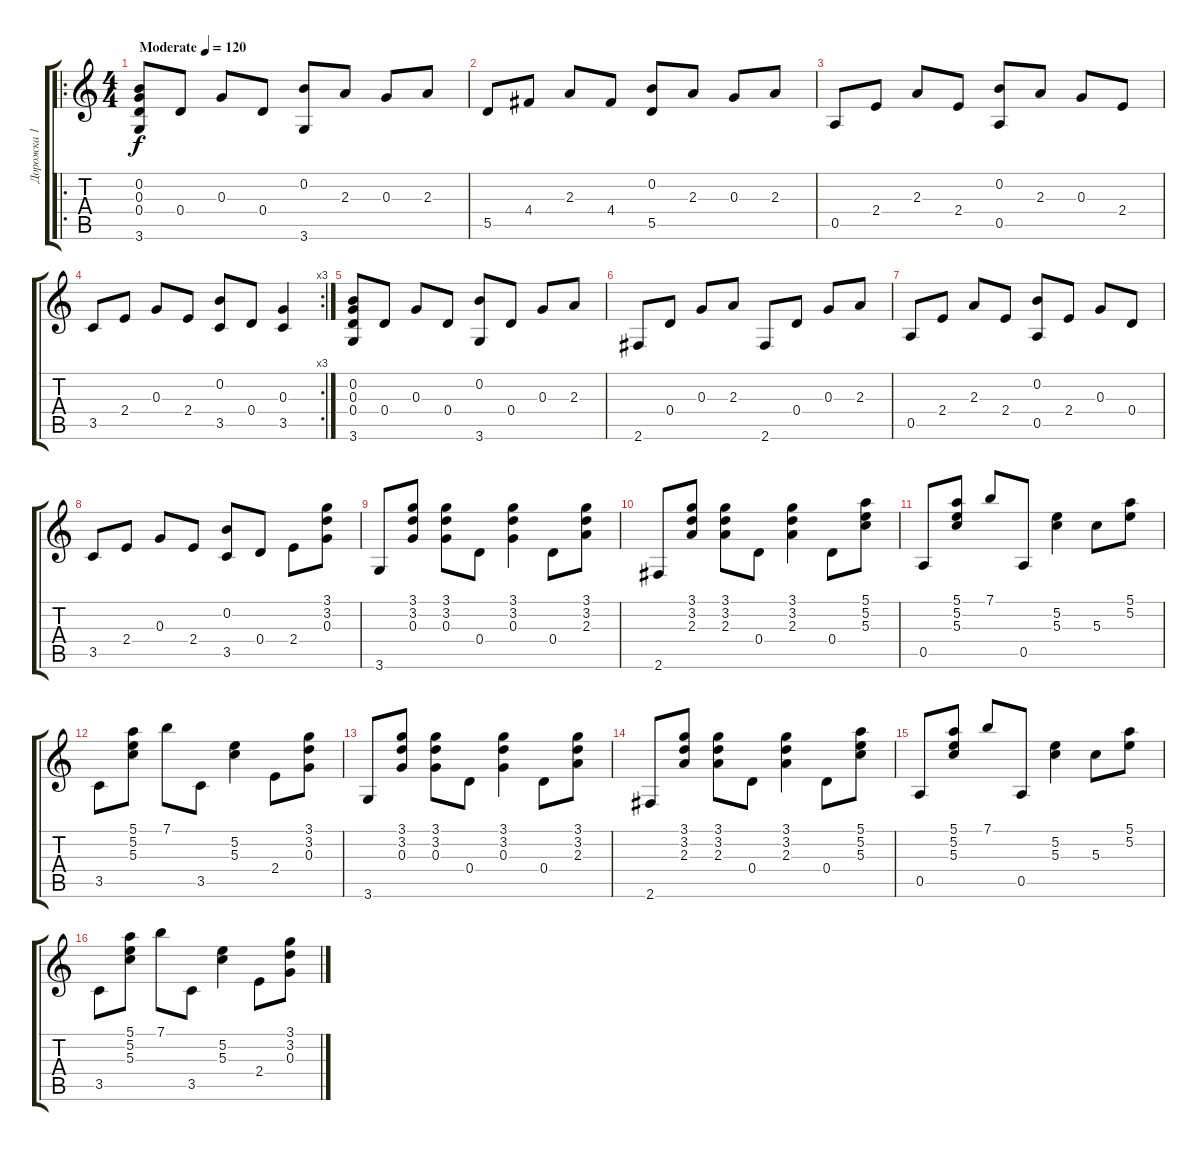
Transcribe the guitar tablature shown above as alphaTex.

\track ("Дорожка 1" "Дорожка 1") {instrument acousticguitarsteel}
\staff {score tabs}
\tuning (E4 B3 G3 D3 A2 E2) {hide}
\ro
\ts (4 4)
\tempo (120 "Moderate")
\clef g2
\ks c
(0.2 0.3 0.4 3.6).8{dy f instrument acousticguitarsteel} 0.4.8 0.3.8 0.4.8 (0.2 3.6).8 2.3.8 0.3.8 2.3.8 |
5.5.8 4.4.8 2.3.8 4.4.8 (0.2 5.5).8 2.3.8 0.3.8 2.3.8 |
0.5.8 2.4.8 2.3.8 2.4.8 (0.2 0.5).8 2.3.8 0.3.8 2.4.8 |
\rc 3
3.5.8 2.4.8 0.3.8 2.4.8 (0.2 3.5).8 0.4.8 (0.3 3.5).4 |
(0.2 0.3 0.4 3.6).8 0.4.8 0.3.8 0.4.8 (0.2 3.6).8 0.4.8 0.3.8 2.3.8 |
2.6.8 0.4.8 0.3.8 2.3.8 2.6.8 0.4.8 0.3.8 2.3.8 |
0.5.8 2.4.8 2.3.8 2.4.8 (0.2 0.5).8 2.4.8 0.3.8 0.4.8 |
3.5.8 2.4.8 0.3.8 2.4.8 (0.2 3.5).8 0.4.8 2.4.8 (3.1 3.2 0.3).8 |
3.6.8 (3.1 3.2 0.3).8 (3.1 3.2 0.3).8 0.4.8 (3.1 3.2 0.3).4 0.4.8 (3.1 3.2 2.3).8 |
2.6.8 (3.1 3.2 2.3).8 (3.1 3.2 2.3).8 0.4.8 (3.1 3.2 2.3).4 0.4.8 (5.1 5.2 5.3).8 |
0.5.8 (5.1 5.2 5.3).8 7.1.8 0.5.8 (5.2 5.3).4 5.3.8 (5.1 5.2).8 |
3.5.8 (5.1 5.2 5.3).8 7.1.8 3.5.8 (5.2 5.3).4 2.4.8 (3.1 3.2 0.3).8 |
3.6.8 (3.1 3.2 0.3).8 (3.1 3.2 0.3).8 0.4.8 (3.1 3.2 0.3).4 0.4.8 (3.1 3.2 2.3).8 |
2.6.8 (3.1 3.2 2.3).8 (3.1 3.2 2.3).8 0.4.8 (3.1 3.2 2.3).4 0.4.8 (5.1 5.2 5.3).8 |
0.5.8 (5.1 5.2 5.3).8 7.1.8 0.5.8 (5.2 5.3).4 5.3.8 (5.1 5.2).8 |
3.5.8 (5.1 5.2 5.3).8 7.1.8 3.5.8 (5.2 5.3).4 2.4.8 (3.1 3.2 0.3).8
